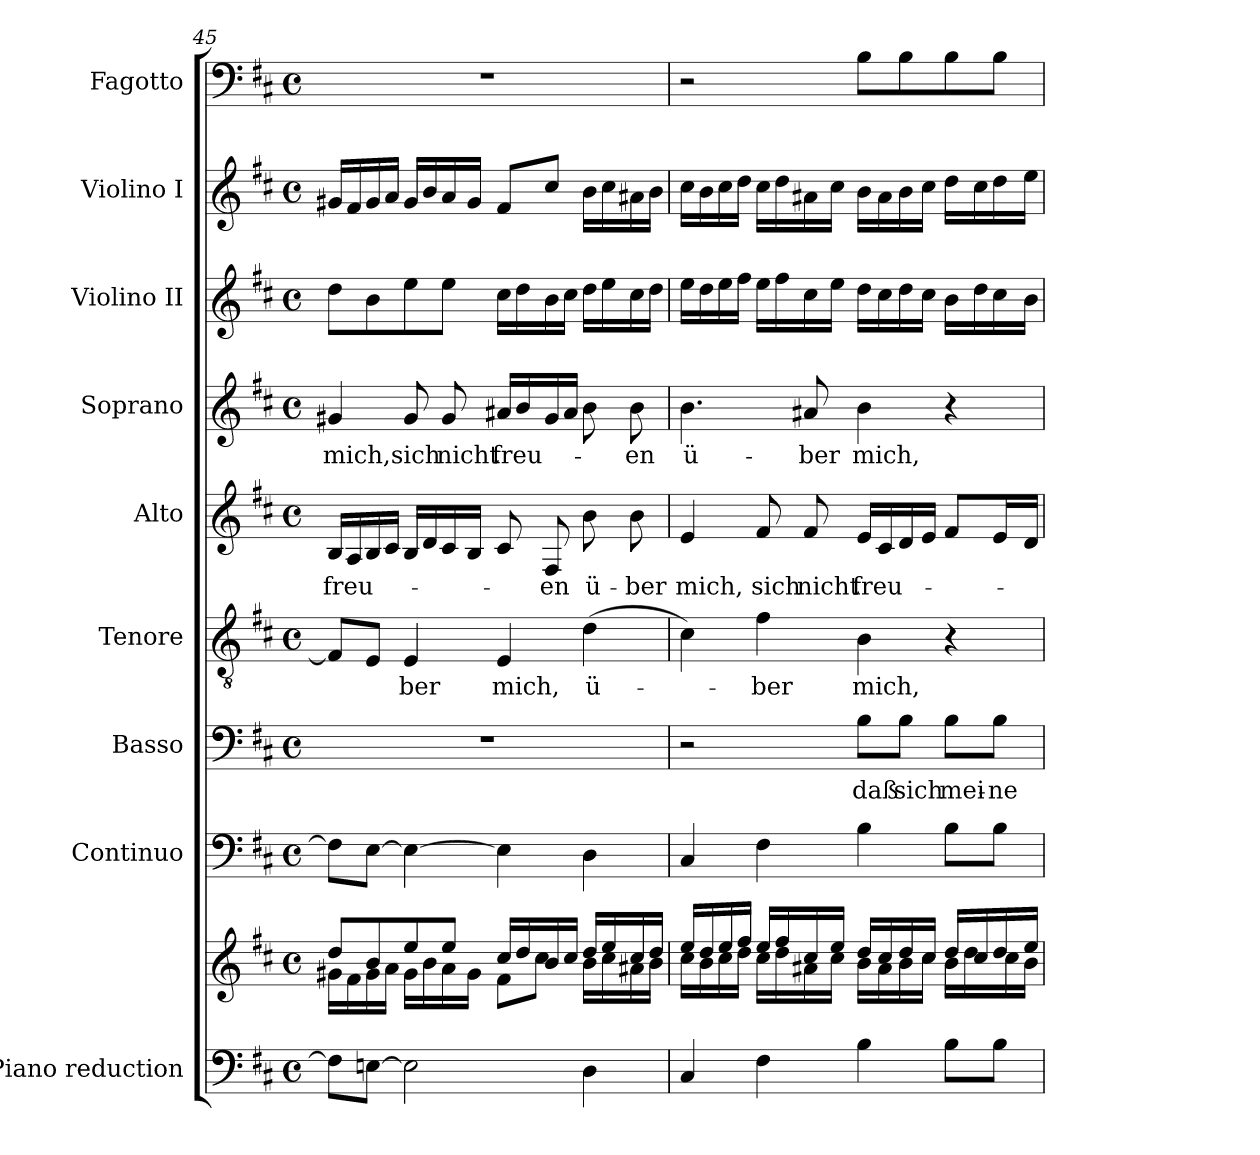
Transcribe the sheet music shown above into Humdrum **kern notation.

**kern	**kern	**kern	**kern	**text	**kern	**text	**kern	**text	**kern	**text	**kern	**kern	**kern
*part9	*part9	*part8	*part7	*part7	*part6	*part6	*part5	*part5	*part4	*part4	*part3	*part2	*part1
*staff10	*staff9	*staff8	*staff7	*staff7	*staff6	*staff6	*staff5	*staff5	*staff4	*staff4	*staff3	*staff2	*staff1
*I"Piano reduction	*	*I"Continuo	*I"Basso	*	*I"Tenore	*	*I"Alto	*	*I"Soprano	*	*I"Violino II	*I"Violino I	*I"Fagotto
*I'Pno	*	*	*	*	*	*	*	*	*	*	*I'Vln	*I'Vln	*
*clefF4	*clefG2	*clefF4	*clefF4	*	*clefGv2	*	*clefG2	*	*clefG2	*	*clefG2	*clefG2	*clefF4
*k[f#c#]	*k[f#c#]	*k[f#c#]	*k[f#c#]	*	*k[f#c#]	*	*k[f#c#]	*	*k[f#c#]	*	*k[f#c#]	*k[f#c#]	*k[f#c#]
*M4/4	*M4/4	*M4/4	*M4/4	*	*M4/4	*	*M4/4	*	*M4/4	*	*M4/4	*M4/4	*M4/4
*met(c)	*met(c)	*met(c)	*met(c)	*	*met(c)	*	*met(c)	*	*met(c)	*	*met(c)	*met(c)	*met(c)
=45	=45	=45	=45	=45	=45	=45	=45	=45	=45	=45	=45	=45	=45
*	*^	*	*	*	*	*	*	*	*	*	*	*	*
!	!	!	!	!	!	!	!	!	!LO:LY:b	!	!LO:LY:b	!	!	!
8F#\L]	8dd/L	16g#X\LL	8F#\L]	1r	.	8F#/L]	.	16B/LL	freu-	4g#X/	mich,	8dd\L	16g#X/LL	1r
.	.	16f#\	.	.	.	.	.	16A/	.	.	.	.	16f#/	.
[8En\J	8b/	16g#\	[8E\J	.	.	8E/J	.	16B/	.	.	.	8b\	16g#/	.
.	.	16a\JJ	.	.	.	.	.	16c#/JJ	.	.	.	.	16a/JJ	.
!	!	!	!	!	!	!	!LO:LY:b	!	!	!	!LO:LY:b	!	!	!
2E\]	8ee/	16g#\LL	4E\_	.	.	4E/	-ber	16B/LL	.	8g#/	sich	8ee\	16g#/LL	.
.	.	16b\	.	.	.	.	.	16d/	.	.	.	.	16b/	.
!	!	!	!	!	!	!	!	!	!	!	!LO:LY:b	!	!	!
.	8ee/J	16a\	.	.	.	.	.	16c#/	.	8g#/	nicht	8ee\J	16a/	.
.	.	16g#\JJ	.	.	.	.	.	16B/JJ	.	.	.	.	16g#/JJ	.
!	!	!	!	!	!	!	!LO:LY:b	!	!	!	!LO:LY:b	!	!	!
.	16cc#/LL	8f#\L	4E\]	.	.	4E/	mich,	8c#/	.	16a#X/LL	freu-	16cc#\LL	8f#/L	.
.	16dd/	.	.	.	.	.	.	.	.	16b/	.	16dd\	.	.
!	!	!	!	!	!	!	!	!	!LO:LY:b	!	!	!	!	!
.	16b/	8cc#\J	.	.	.	.	.	8F#/	-en	16g#/	.	16b\	8cc#/J	.
.	16cc#/JJ	.	.	.	.	.	.	.	.	16a#/JJ	.	16cc#\JJ	.	.
!	!	!	!	!	!	!	!LO:LY:b	!	!LO:LY:b	!	!	!	!	!
4D\	16dd/LL	16b\LL	4D\	.	.	(4d\	ü-	8b\	ü-	8b\	.	16dd\LL	16b\LL	.
.	16ee/	16cc#\	.	.	.	.	.	.	.	.	.	16ee\	16cc#\	.
!	!	!	!	!	!	!	!	!	!LO:LY:b	!	!LO:LY:b	!	!	!
.	16cc#/	16a#X\	.	.	.	.	.	8b\	-ber	8b\	-en	16cc#\	16a#X\	.
.	16dd/JJ	16b\JJ	.	.	.	.	.	.	.	.	.	16dd\JJ	16b\JJ	.
=46	=46	=46	=46	=46	=46	=46	=46	=46	=46	=46	=46	=46	=46	=46
!	!	!	!	!	!	!	!	!	!LO:LY:b	!	!LO:LY:b	!	!	!
4C#/	16ee/LL	16cc#\LL	4C#/	2r	.	4c#\)	.	4e/	mich,	4.b\	ü-	16ee\LL	16cc#\LL	2r
.	16dd/	16b\	.	.	.	.	.	.	.	.	.	16dd\	16b\	.
.	16ee/	16cc#\	.	.	.	.	.	.	.	.	.	16ee\	16cc#\	.
.	16ff#/JJ	16dd\JJ	.	.	.	.	.	.	.	.	.	16ff#\JJ	16dd\JJ	.
!	!	!	!	!	!	!	!LO:LY:b	!	!LO:LY:b	!	!	!	!	!
4F#\	16ee/LL	16cc#\LL	4F#\	.	.	4f#\	-ber	8f#/	sich	.	.	16ee\LL	16cc#\LL	.
.	16ff#/	16dd\	.	.	.	.	.	.	.	.	.	16ff#\	16dd\	.
!	!	!	!	!	!	!	!	!	!LO:LY:b	!	!LO:LY:b	!	!	!
.	16cc#/	16a#X\	.	.	.	.	.	8f#/	nicht	8a#X/	-ber	16cc#\	16a#X\	.
.	16ee/JJ	16cc#\JJ	.	.	.	.	.	.	.	.	.	16ee\JJ	16cc#\JJ	.
!	!	!	!	!	!LO:LY:b	!	!LO:LY:b	!	!LO:LY:b	!	!LO:LY:b	!	!	!
4B\	16dd/LL	16b\LL	4B\	8B\L	daß	4B\	mich,	16e/LL	freu-	4b\	mich,	16dd\LL	16b\LL	8B\L
.	16cc#/	16a#\	.	.	.	.	.	16c#/	.	.	.	16cc#\	16a#\	.
!	!	!	!	!	!LO:LY:b	!	!	!	!	!	!	!	!	!
.	16dd/	16b\	.	8B\J	sich	.	.	16d/	.	.	.	16dd\	16b\	8B\
.	16cc#/JJ	16cc#\JJ	.	.	.	.	.	16e/JJ	.	.	.	16cc#\JJ	16cc#\JJ	.
!	!	!	!	!	!LO:LY:b	!	!	!	!	!	!	!	!	!
8B\L	16dd/LL	16b\LL	8B\L	8B\L	mei-	4r	.	8f#/L	.	4r	.	16b\LL	16dd\LL	8B\
.	16cc#/	16dd\	.	.	.	.	.	.	.	.	.	16dd\	16cc#\	.
!	!	!	!	!	!LO:LY:b	!	!	!	!	!	!	!	!	!
8B\J	16dd/	16cc#\	8B\J	8B\J	ne	.	.	16e/L	.	.	.	16cc#\	16dd\	8B\J
.	16ee/JJ	16b\JJ	.	.	.	.	.	16d/JJ	.	.	.	16b\JJ	16ee\JJ	.
*	*v	*v	*	*	*	*	*	*	*	*	*	*	*	*
=	=	=	=	=	=	=	=	=	=	=	=	=	=
*-	*-	*-	*-	*-	*-	*-	*-	*-	*-	*-	*-	*-	*-
